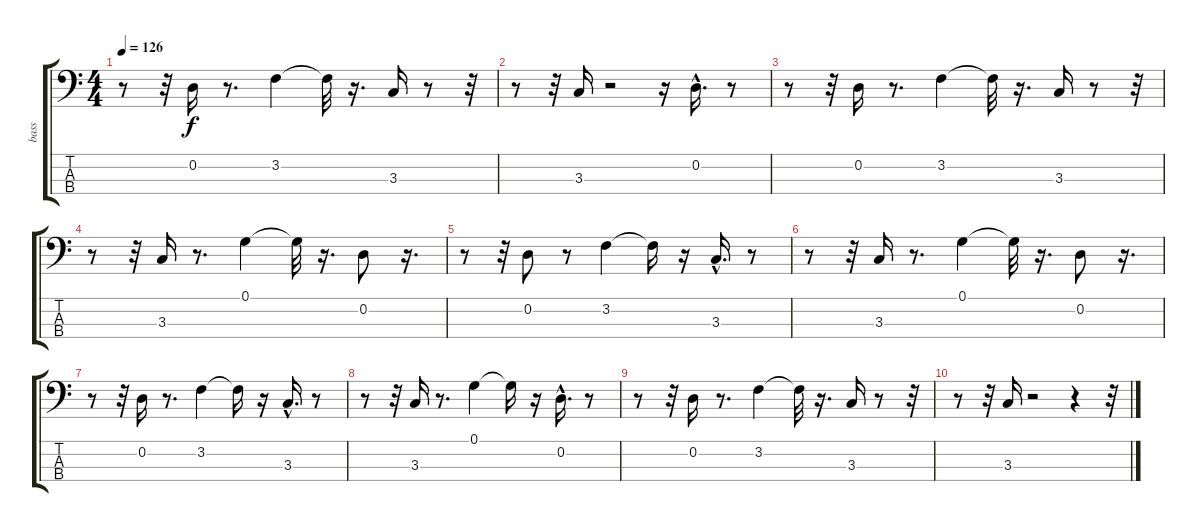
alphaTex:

\track ("bass" "bass") {instrument electricbassfinger}
\staff {score tabs}
\tuning (G2 D2 A1 E1) {hide}
\ts (4 4)
\tempo 126
\clef f4
\ks c
r.8{dy f} r.32 0.2.16 r.8{d} 3.2.4 3.2{t}.32 r.16{d} 3.3.16 r.8 r.32 |
r.8 r.32 3.3.16 r.2 r.16 0.2{hac}.16{d} r.8 |
r.8 r.32 0.2.16 r.8{d} 3.2.4 3.2{t}.32 r.16{d} 3.3.16 r.8 r.32 |
r.8 r.32 3.3.16 r.8{d} 0.1.4 0.1{t}.32 r.16{d} 0.2.8 r.16{d} |
r.8 r.32 0.2.8 r.8 3.2.4 3.2{t}.16 r.16 3.3{hac}.16{d} r.8 |
r.8 r.32 3.3.16 r.8{d} 0.1.4 0.1{t}.32 r.16{d} 0.2.8 r.16{d} |
r.8 r.32 0.2.16 r.8{d} 3.2.4 3.2{t}.16 r.16 3.3{hac}.16{d} r.8 |
r.8 r.32 3.3.16 r.8{d} 0.1.4 0.1{t}.16 r.16 0.2{hac}.16{d} r.8 |
r.8 r.32 0.2.16 r.8{d} 3.2.4 3.2{t}.32 r.16{d} 3.3.16 r.8 r.32 |
r.8 r.32 3.3.16 r.2 r.4 r.32
